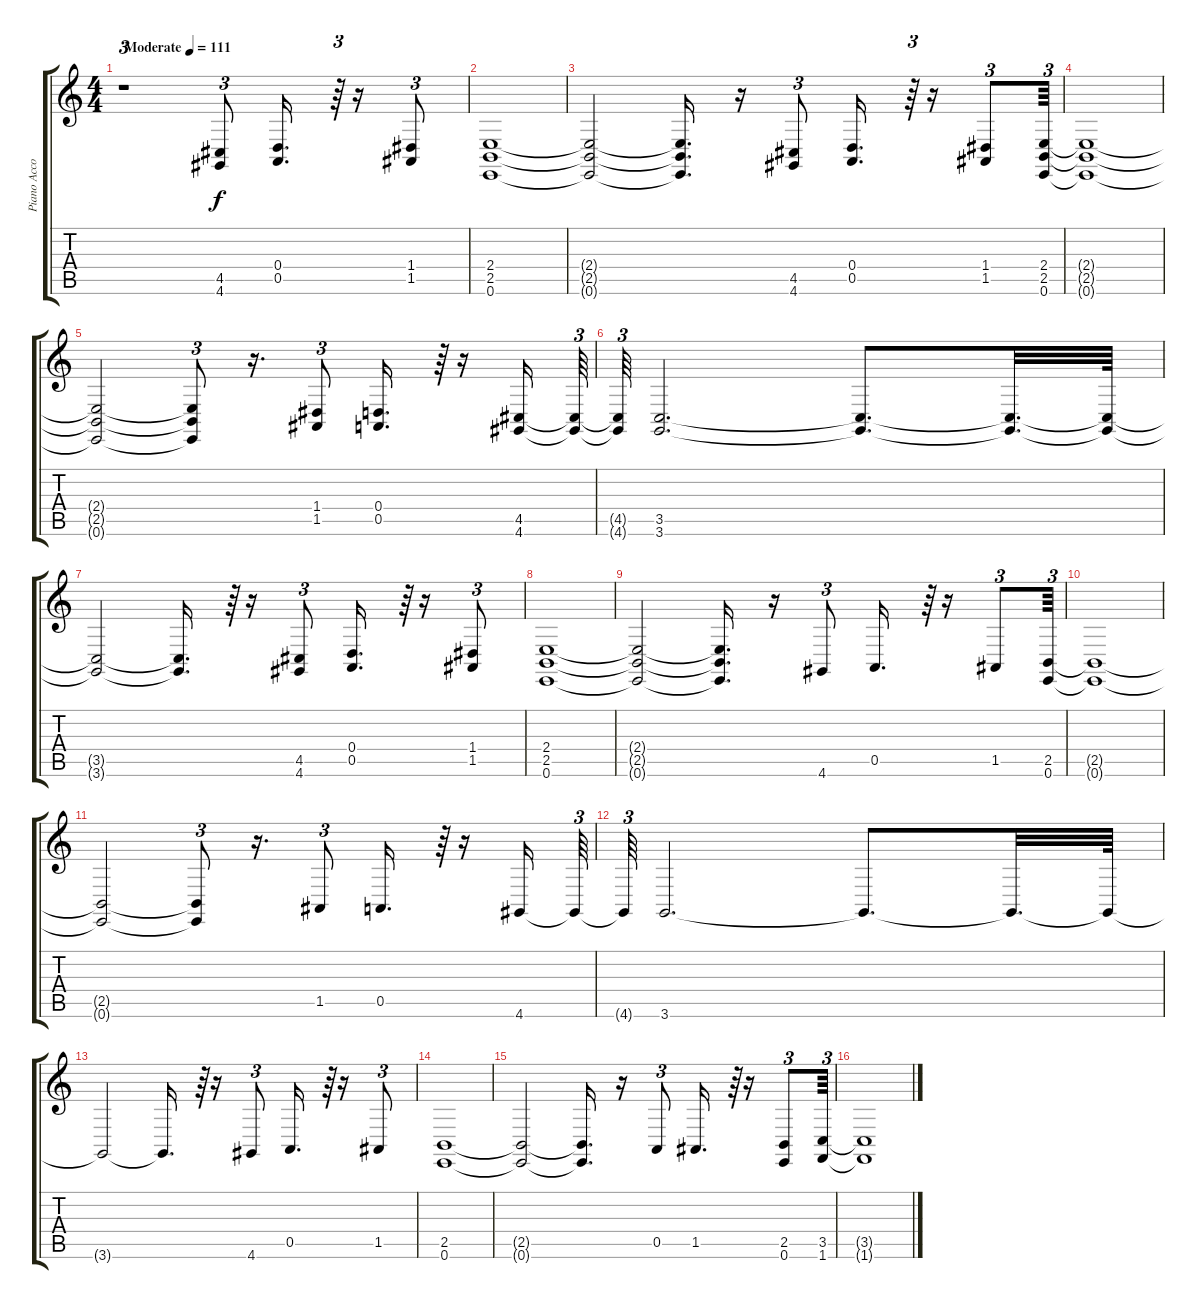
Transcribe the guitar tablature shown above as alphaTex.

\track ("Piano Accomp" "Piano Acco") {instrument acousticgrandpiano}
\staff {score tabs}
\tuning (E4 B3 G3 D3 A2 E2) {hide}
\ts (4 4)
\tempo (111 "Moderate")
\clef g2
\ks c
r.1{tu (3 2) dy f instrument acousticgrandpiano} (4.5 4.6).8{tu (3 2)} (0.4 0.5).16{d} r.64{tu (3 2)} r.16 (1.4 1.5).8{tu (3 2)} |
(2.4 2.5 0.6).1 |
(2.4{t} 2.5{t} 0.6{t}).2 (2.4{t} 2.5{t} 0.6{t}).16{d} r.16 (4.5 4.6).8{tu (3 2)} (0.4 0.5).16{d} r.64{tu (3 2)} r.16 (1.4 1.5).8{tu (3 2)} (2.4 2.5 0.6).64{tu (3 2)} |
(2.4{t} 2.5{t} 0.6{t}).1 |
(2.4{t} 2.5{t} 0.6{t}).2 (2.4{t} 2.5{t} 0.6{t}).8{tu (3 2)} r.16{d} (1.4 1.5).8{tu (3 2)} (0.4 0.5).16{d} r.64{tu (3 2)} r.16 (4.5 4.6).16 (4.5{t} 4.6{t}).64{tu (3 2)} |
(4.5{t} 4.6{t}).64{tu (3 2)} (3.5 3.6).2{d} (3.5{t} 3.6{t}).8{d} (3.5{t} 3.6{t}).32{d} (3.5{t} 3.6{t}).64 |
(3.5{t} 3.6{t}).2 (3.5{t} 3.6{t}).16{d} r.64{tu (3 2)} r.16 (4.5 4.6).8{tu (3 2)} (0.4 0.5).16{d} r.64{tu (3 2)} r.16 (1.4 1.5).8{tu (3 2)} |
(2.4 2.5 0.6).1 |
(2.4{t} 2.5{t} 0.6{t}).2 (2.4{t} 2.5{t} 0.6{t}).16{d} r.16 4.6.8{tu (3 2)} 0.5.16{d} r.64{tu (3 2)} r.16 1.5.8{tu (3 2)} (2.5 0.6).64{tu (3 2)} |
(2.5{t} 0.6{t}).1 |
(2.5{t} 0.6{t}).2 (2.5{t} 0.6{t}).8{tu (3 2)} r.16{d} 1.5.8{tu (3 2)} 0.5.16{d} r.64{tu (3 2)} r.16 4.6.16 4.6{t}.64{tu (3 2)} |
4.6{t}.64{tu (3 2)} 3.6.2{d} 3.6{t}.8{d} 3.6{t}.32{d} 3.6{t}.64 |
3.6{t}.2 3.6{t}.16{d} r.64{tu (3 2)} r.16 4.6.8{tu (3 2)} 0.5.16{d} r.64{tu (3 2)} r.16 1.5.8{tu (3 2)} |
(2.5 0.6).1 |
(2.5{t} 0.6{t}).2 (2.5{t} 0.6{t}).16{d} r.16 0.5.8{tu (3 2)} 1.5.16{d} r.64{tu (3 2)} r.16 (2.5 0.6).8{tu (3 2)} (3.5 1.6).64{tu (3 2)} |
(3.5{t} 1.6{t}).1
